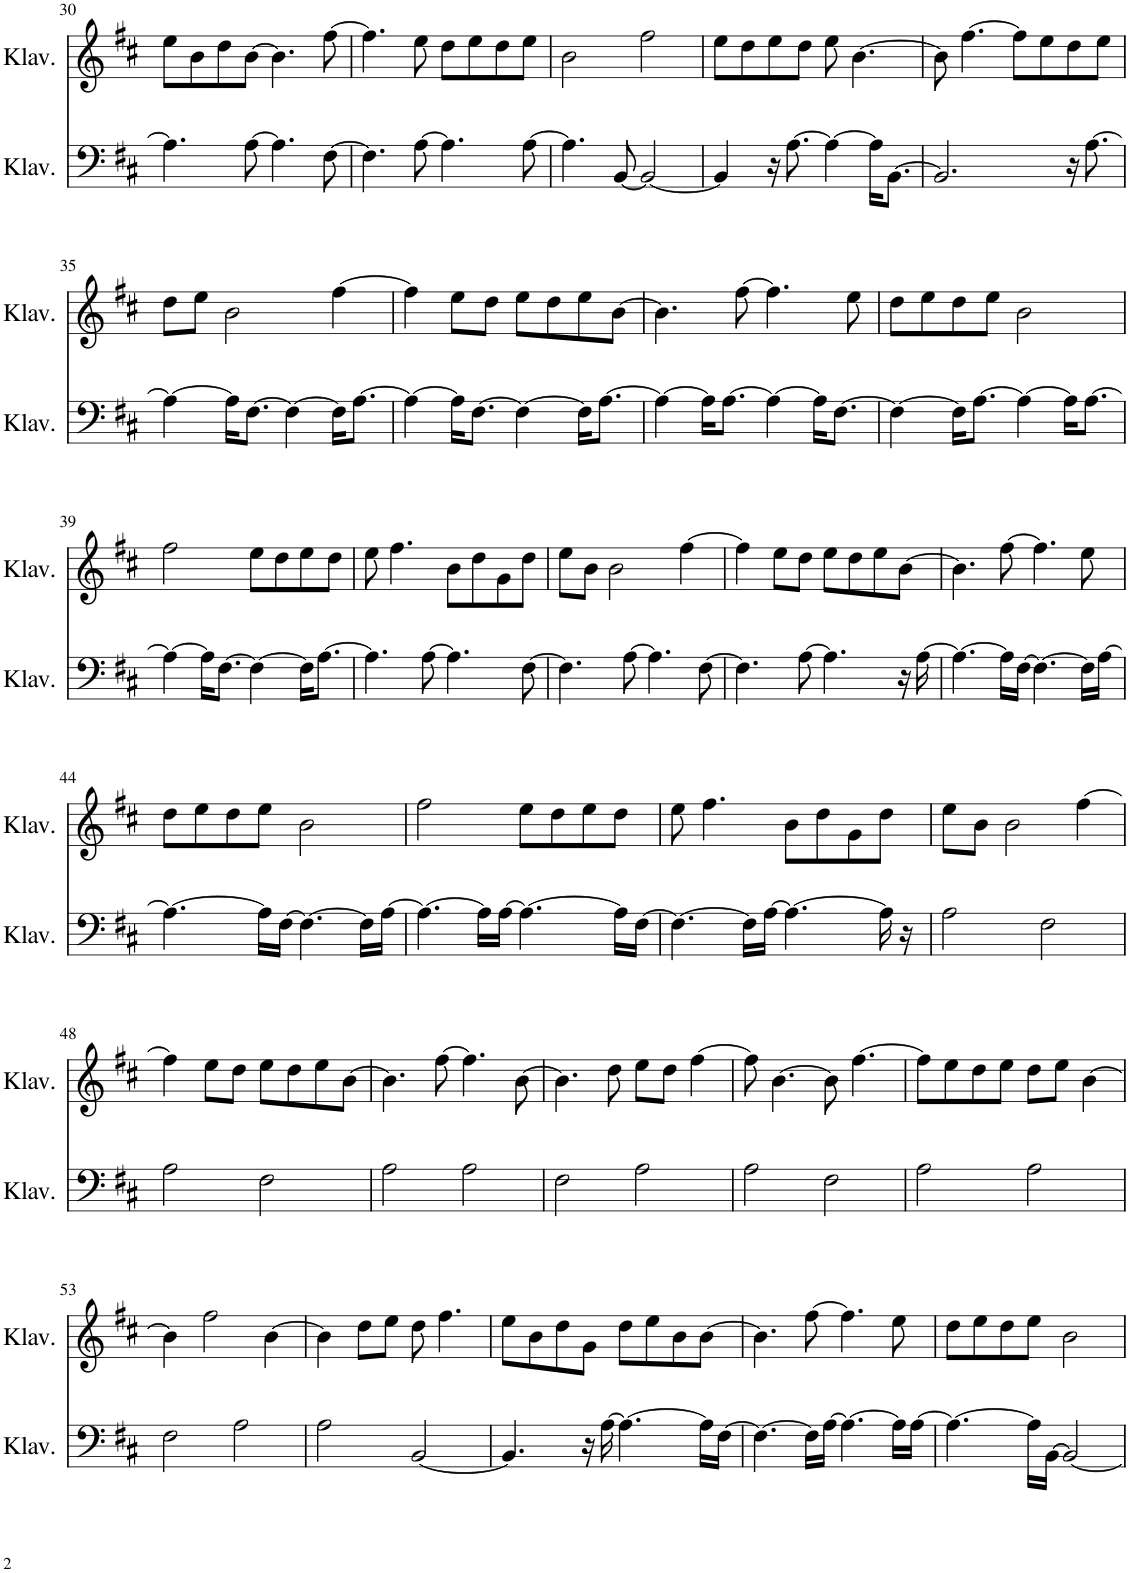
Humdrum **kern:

**kern	**kern
*part2	*part1
*staff2	*staff1
*I"Klavier	*I"Klavier
*I'Klav.	*I'Klav.
!!LO:PB:g=z
*clefF4	*clefG2
*k[f#c#]	*k[f#c#]
*M4/4	*M4/4
=30	=30
4.A\]	8ee\L
.	8b\
.	8dd\
[8A\	[8b\J
4.A\]	4.b\]
[8F#\	[8ff#\
=31	=31
4.F#\]	4.ff#\]
[8A\	8ee\
4.A\]	8dd\L
.	8ee\
.	8dd\
[8A\	8ee\J
=32	=32
4.A\]	2b\
[8BB/	.
2BB/_	2ff#\
=33	=33
4BB/]	8ee\L
.	8dd\
16r	8ee\
[8.A\	.
.	8dd\J
4A\_	8ee\
.	[4.b\
16A\KL]	.
[8.BB\J	.
=34	=34
2.BB/]	8b\]
.	[4.ff#\
.	8ff#\L]
.	8ee\
16r	8dd\
[8.A\	.
.	8ee\J
!!LO:LB:g=z
=35	=35
4A\_	8dd\L
.	8ee\J
16A\KL]	2b\
[8.F#\J	.
4F#\_	.
16F#\KL]	[4ff#\
[8.A\J	.
=36	=36
4A\_	4ff#\]
16A\KL]	8ee\L
[8.F#\J	.
.	8dd\J
4F#\_	8ee\L
.	8dd\
16F#\KL]	8ee\
[8.A\J	.
.	[8b\J
=37	=37
4A\_	4.b\]
16A\KL]	.
[8.A\J	.
.	[8ff#\
4A\_	4.ff#\]
16A\KL]	.
[8.F#\J	.
.	8ee\
=38	=38
4F#\_	8dd\L
.	8ee\
16F#\KL]	8dd\
[8.A\J	.
.	8ee\J
4A\_	2b\
16A\KL]	.
[8.A\J	.
!!LO:LB:g=z
=39	=39
4A\_	2ff#\
16A\KL]	.
[8.F#\J	.
4F#\_	8ee\L
.	8dd\
16F#\KL]	8ee\
[8.A\J	.
.	8dd\J
=40	=40
4.A\]	8ee\
.	4.ff#\
[8A\	.
4.A\]	8b\L
.	8dd\
.	8g\
[8F#\	8dd\J
=41	=41
4.F#\]	8ee\L
.	8b\J
.	2b\
[8A\	.
4.A\]	.
.	[4ff#\
[8F#\	.
=42	=42
4.F#\]	4ff#\]
.	8ee\L
[8A\	8dd\J
4.A\]	8ee\L
.	8dd\
.	8ee\
16r	[8b\J
[16A\	.
=43	=43
4.A\_	4.b\]
16A\LL]	[8ff#\
[16F#\JJ	.
4.F#\_	4.ff#\]
16F#\LL]	8ee\
[16A\JJ	.
!!LO:LB:g=z
=44	=44
4.A\_	8dd\L
.	8ee\
.	8dd\
16A\LL]	8ee\J
[16F#\JJ	.
4.F#\_	2b\
16F#\LL]	.
[16A\JJ	.
=45	=45
4.A\_	2ff#\
16A\LL]	.
[16A\JJ	.
4.A\_	8ee\L
.	8dd\
.	8ee\
16A\LL]	8dd\J
[16F#\JJ	.
=46	=46
4.F#\_	8ee\
.	4.ff#\
16F#\LL]	.
[16A\JJ	.
4.A\_	8b\L
.	8dd\
.	8g\
16A\]	8dd\J
16r	.
=47	=47
2A\	8ee\L
.	8b\J
.	2b\
2F#\	.
.	[4ff#\
!!LO:LB:g=z
=48	=48
2A\	4ff#\]
.	8ee\L
.	8dd\J
2F#\	8ee\L
.	8dd\
.	8ee\
.	[8b\J
=49	=49
2A\	4.b\]
.	[8ff#\
2A\	4.ff#\]
.	[8b\
=50	=50
2F#\	4.b\]
.	8dd\
2A\	8ee\L
.	8dd\J
.	[4ff#\
=51	=51
2A\	8ff#\]
.	[4.b\
2F#\	8b\]
.	[4.ff#\
=52	=52
2A\	8ff#\L]
.	8ee\
.	8dd\
.	8ee\J
2A\	8dd\L
.	8ee\J
.	[4b\
!!LO:LB:g=z
=53	=53
2F#\	4b\]
.	2ff#\
2A\	.
.	[4b\
=54	=54
2A\	4b\]
.	8dd\L
.	8ee\J
[2BB/	8dd\
.	4.ff#\
=55	=55
4.BB/]	8ee\L
.	8b\
.	8dd\
16r	8g\J
[16A\	.
4.A\_	8dd\L
.	8ee\
.	8b\
16A\LL]	[8b\J
[16F#\JJ	.
=56	=56
4.F#\_	4.b\]
16F#\LL]	[8ff#\
[16A\JJ	.
4.A\_	4.ff#\]
16A\LL]	8ee\
[16A\JJ	.
=57	=57
4.A\_	8dd\L
.	8ee\
.	8dd\
16A\LL]	8ee\J
[16BB\JJ	.
2BB/_	2b\
=	=
*-	*-
